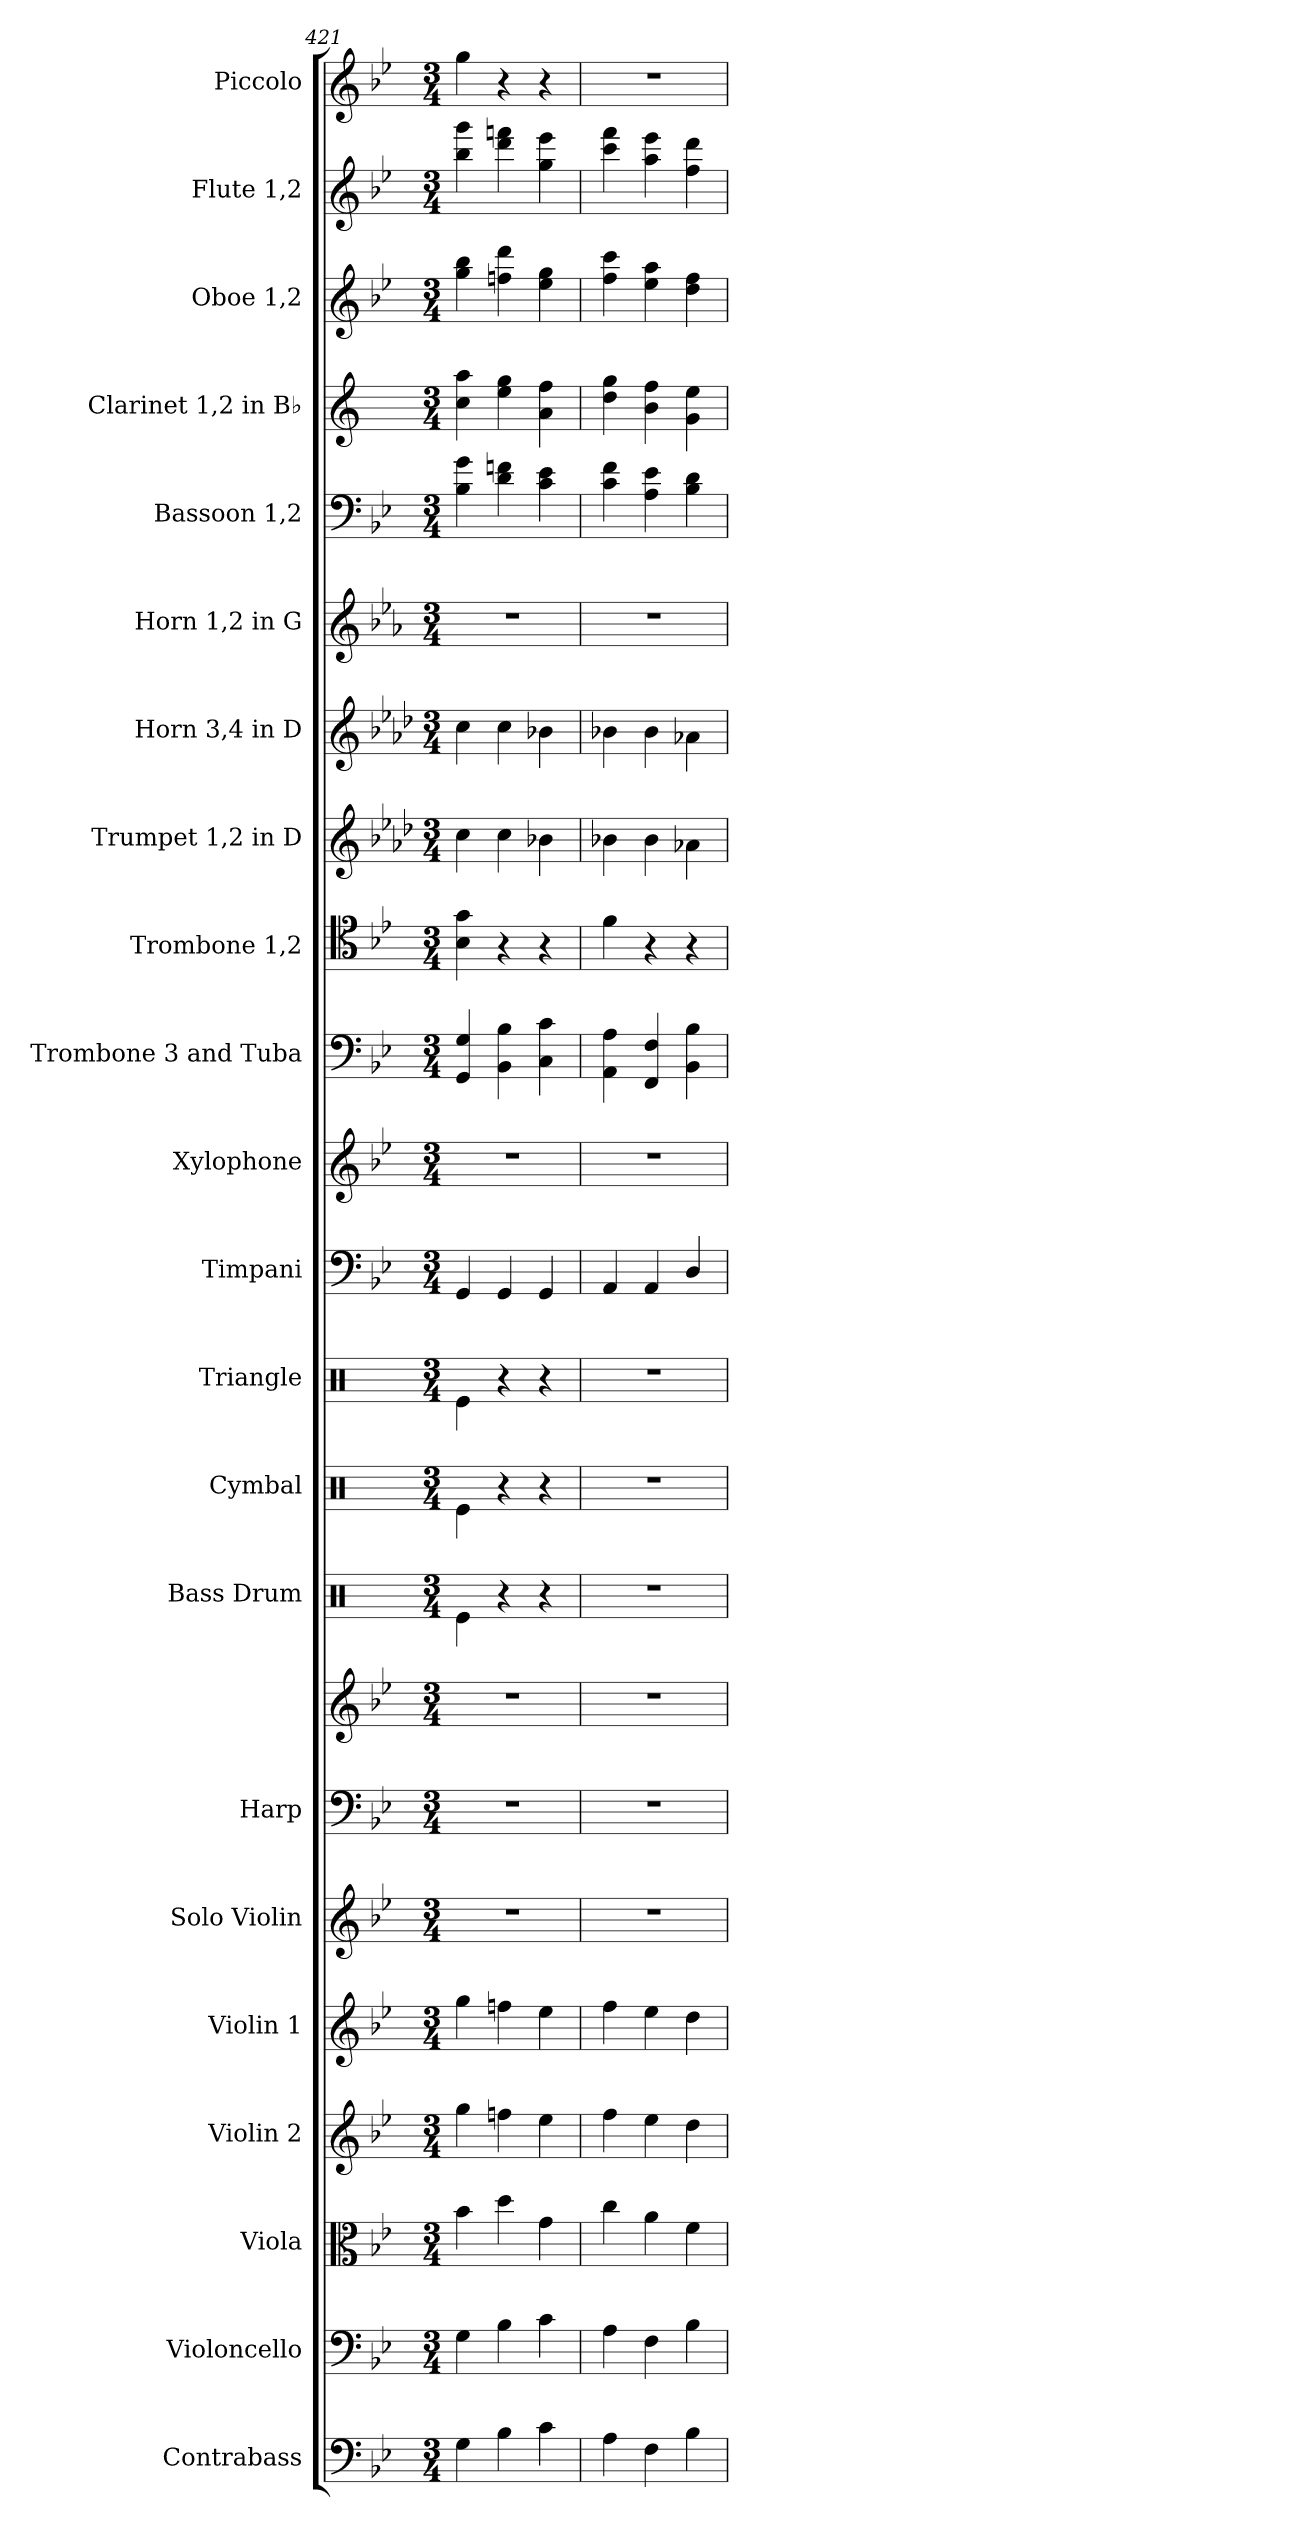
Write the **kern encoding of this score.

**kern	**kern	**kern	**kern	**kern	**kern	**kern	**kern	**kern	**kern	**kern	**kern	**kern	**kern	**kern	**kern	**kern	**kern	**kern	**kern	**kern	**kern	**kern
*part22	*part21	*part20	*part19	*part18	*part17	*part16	*part16	*part15	*part14	*part13	*part12	*part11	*part10	*part9	*part8	*part7	*part6	*part5	*part4	*part3	*part2	*part1
*staff23	*staff22	*staff21	*staff20	*staff19	*staff18	*staff17	*staff16	*staff15	*staff14	*staff13	*staff12	*staff11	*staff10	*staff9	*staff8	*staff7	*staff6	*staff5	*staff4	*staff3	*staff2	*staff1
*I"Contrabass	*I"Violoncello	*I"Viola	*I"Violin 2	*I"Violin 1	*I"Solo Violin	*I"Harp	*	*I"Bass Drum	*I"Cymbal	*I"Triangle	*I"Timpani	*I"Xylophone	*I"Trombone 3 and Tuba	*I"Trombone 1,2	*I"Trumpet 1,2 in D	*I"Horn 3,4 in D	*I"Horn 1,2 in G	*I"Bassoon 1,2	*I"Clarinet 1,2 in B♭	*I"Oboe 1,2	*I"Flute 1,2	*I"Piccolo
*I'Cb.	*I'Vc.	*I'Vla.	*I'Vln. 2	*I'Vln. 1	*I'Solo Vln.	*I'Hrp.	*	*I'B.D	*I'Cym.	*I'Trgl.	*I'Timp.	*I'Xyl.	*I'Tbn. 3 and Tba.	*I'Tbn. 1,2	*I'Tpt. 1,2 in D	*I'Hn. 3,4 in D	*I'Hn. 1,2 in G	*I'Bsn. 1,2	*I'Cl. 1,2 in B♭	*I'Ob. 1,2	*I'Fl. 1,2	*I'Picc.
*clefF4	*clefF4	*clefC3	*clefG2	*clefG2	*clefG2	*clefF4	*clefG2	*clefX	*clefX	*clefX	*clefF4	*clefG2	*clefF4	*clefC4	*clefG2	*clefG2	*clefG2	*clefF4	*clefG2	*clefG2	*clefG2	*clefG2
*ITrd7c12	*	*	*	*	*	*	*	*	*	*	*	*ITrd-7c-12	*	*	*ITrd-1c-2	*ITrd6c10	*ITrd5c9	*	*ITrd1c2	*	*	*ITrd-7c-12
*k[b-e-]	*k[b-e-]	*k[b-e-]	*k[b-e-]	*k[b-e-]	*k[b-e-]	*k[b-e-]	*k[b-e-]	*k[]	*k[]	*k[]	*k[b-e-]	*k[b-e-]	*k[b-e-]	*k[b-e-]	*k[b-e-]	*k[b-e-]	*k[b-e-a-d-g-c-]	*k[b-e-]	*k[b-e-]	*k[b-e-]	*k[b-e-]	*k[b-e-]
*M3/4	*M3/4	*M3/4	*M3/4	*M3/4	*M3/4	*M3/4	*M3/4	*M3/4	*M3/4	*M3/4	*M3/4	*M3/4	*M3/4	*M3/4	*M3/4	*M3/4	*M3/4	*M3/4	*M3/4	*M3/4	*M3/4	*M3/4
=421	=421	=421	=421	=421	=421	=421	=421	=421	=421	=421	=421	=421	=421	=421	=421	=421	=421	=421	=421	=421	=421	=421
4GG\	4G\	4b-\	4gg\	4gg\	2.r	2.r	2.r	4Re\	4Re\	4Re\	4GG/	2.r	4GG/ 4G/	4B-\ 4g\	4dd\	4d\	2.r	4B-\ 4g\	4b-\ 4gg\	4gg\ 4bb-\	4bb-\ 4ggg\	4ggg\
4BB-\	4B-\	4dd\	4ffn\	4ffn\	.	.	.	4r	4r	4r	4GG/	.	4BB-\ 4B-\	4r	4dd\	4d\	.	4d\ 4fn\	4dd\ 4ff\	4ffn\ 4ddd\	4ddd\ 4fffn\	4r
4C\	4c\	4g\	4ee-\	4ee-\	.	.	.	4r	4r	4r	4GG/	.	4C\ 4c\	4r	4ccn\	4cn\	.	4c\ 4e-\	4g\ 4ee-\	4ee-\ 4gg\	4gg\ 4eee-\	4r
=422	=422	=422	=422	=422	=422	=422	=422	=422	=422	=422	=422	=422	=422	=422	=422	=422	=422	=422	=422	=422	=422	=422
4AA\	4A\	4cc\	4ff\	4ff\	2.r	2.r	2.r	2.r	2.r	2.r	4AA/	2.r	4AA\ 4A\	4f\	4ccn\	4cn\	2.r	4c\ 4f\	4cc\ 4ff\	4ff\ 4ccc\	4ccc\ 4fff\	2.r
4FF\	4F\	4a\	4ee-\	4ee-\	.	.	.	.	.	.	4AA/	.	4FF/ 4F/	4r	4cc\	4c\	.	4A\ 4e-\	4a\ 4ee-\	4ee-\ 4aa\	4aa\ 4eee-\	.
4BB-\	4B-\	4f\	4dd\	4dd\	.	.	.	.	.	.	4D/	.	4BB-\ 4B-\	4r	4b-X\	4B-X\	.	4B-\ 4d\	4f\ 4dd\	4dd\ 4ff\	4ff\ 4ddd\	.
=	=	=	=	=	=	=	=	=	=	=	=	=	=	=	=	=	=	=	=	=	=	=
*-	*-	*-	*-	*-	*-	*-	*-	*-	*-	*-	*-	*-	*-	*-	*-	*-	*-	*-	*-	*-	*-	*-
